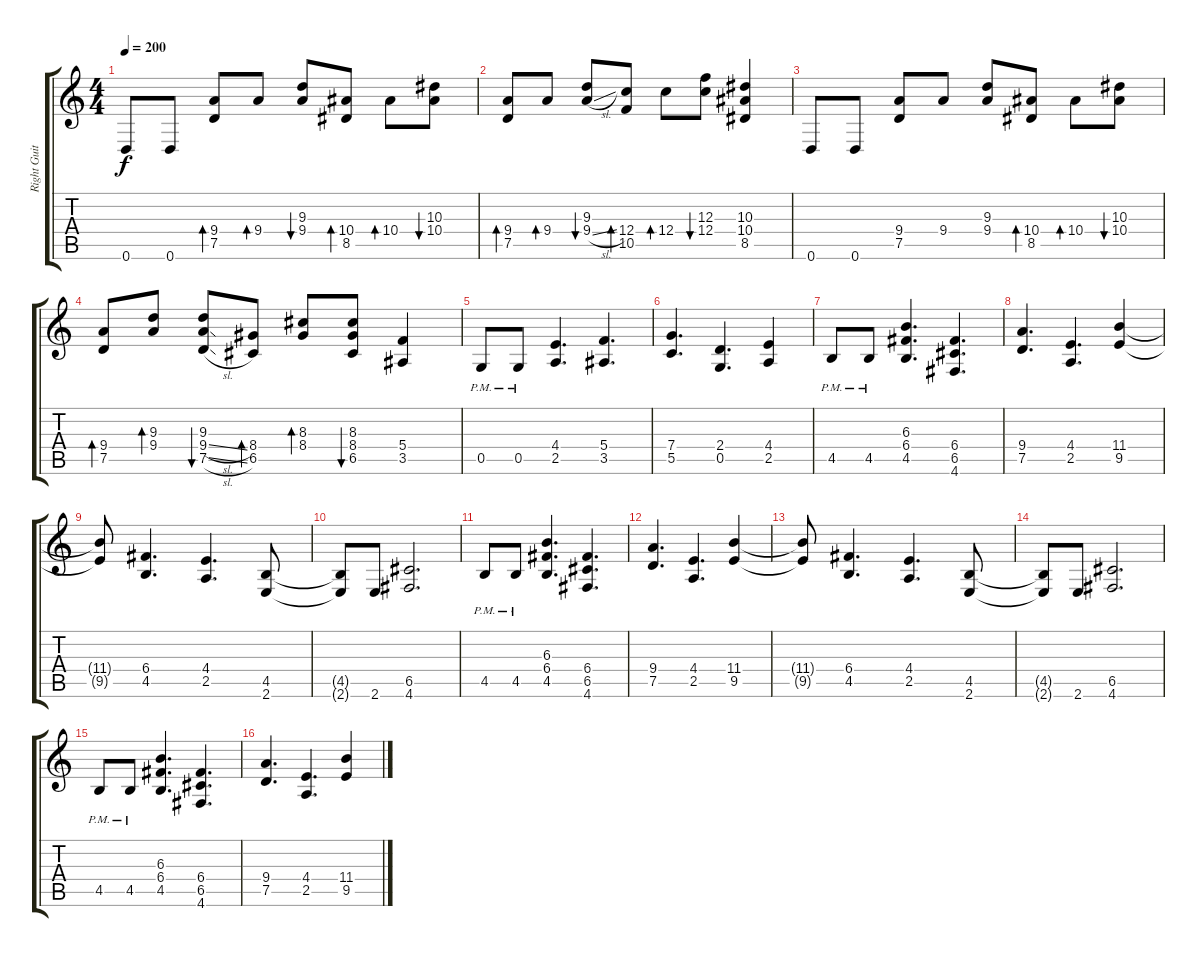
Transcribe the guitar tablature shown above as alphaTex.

\track ("Right Guitar" "Right Guit") {instrument distortionguitar}
\staff {score tabs}
\tuning (D4 A3 F3 C3 G2 D2) {hide}
\ts (4 4)
\tempo 200
\clef g2
\ks c
0.6.8{dy f} 0.6.8 (9.4 7.5).8{bd 240} 9.4.8{bd 240} (9.3 9.4).8{bu 240} (10.4 8.5).8{bd 240} 10.4.8{bd 240} (10.3 10.4).8{bu 240} |
(9.4 7.5).8{bd 240} 9.4.8{bd 240} (9.3 9.4{sl}).8{bu 240} (12.4 10.5).8{bd 240} 12.4.8{bd 240} (12.3 12.4).8{bu 240} (10.3 10.4 8.5).4 |
0.6.8 0.6.8 (9.4 7.5).8 9.4.8 (9.3 9.4).8 (10.4 8.5).8{bd 240} 10.4.8{bd 240} (10.3 10.4).8{bu 240} |
(9.4 7.5).8{bd 240} (9.3 9.4).8{bd 240} (9.3 9.4{sl} 7.5{sl}).8{bu 240} (8.4 6.5).8{bd 240} (8.3 8.4).8{bd 240} (8.3 8.4 6.5).8{bu 240} (5.4 3.5).4 |
0.5{pm}.8 0.5{pm}.8 (4.4 2.5).4{d} (5.4 3.5).4{d} |
(7.4 5.5).4{d} (2.4 0.5).4{d} (4.4 2.5).4 |
4.5{pm}.8 4.5{pm}.8 (6.3 6.4 4.5).4{d} (6.4 6.5 4.6).4{d} |
(9.4 7.5).4{d} (4.4 2.5).4{d} (11.4 9.5).4 |
(11.4{t} 9.5{t}).8 (6.4 4.5).4{d} (4.4 2.5).4{d} (4.5 2.6).8 |
(4.5{t} 2.6{t}).8 2.6.8 (6.5 4.6).2{d} |
4.5{pm}.8 4.5{pm}.8 (6.3 6.4 4.5).4{d} (6.4 6.5 4.6).4{d} |
(9.4 7.5).4{d} (4.4 2.5).4{d} (11.4 9.5).4 |
(11.4{t} 9.5{t}).8 (6.4 4.5).4{d} (4.4 2.5).4{d} (4.5 2.6).8 |
(4.5{t} 2.6{t}).8 2.6.8 (6.5 4.6).2{d} |
4.5{pm}.8 4.5{pm}.8 (6.3 6.4 4.5).4{d} (6.4 6.5 4.6).4{d} |
(9.4 7.5).4{d} (4.4 2.5).4{d} (11.4 9.5).4
